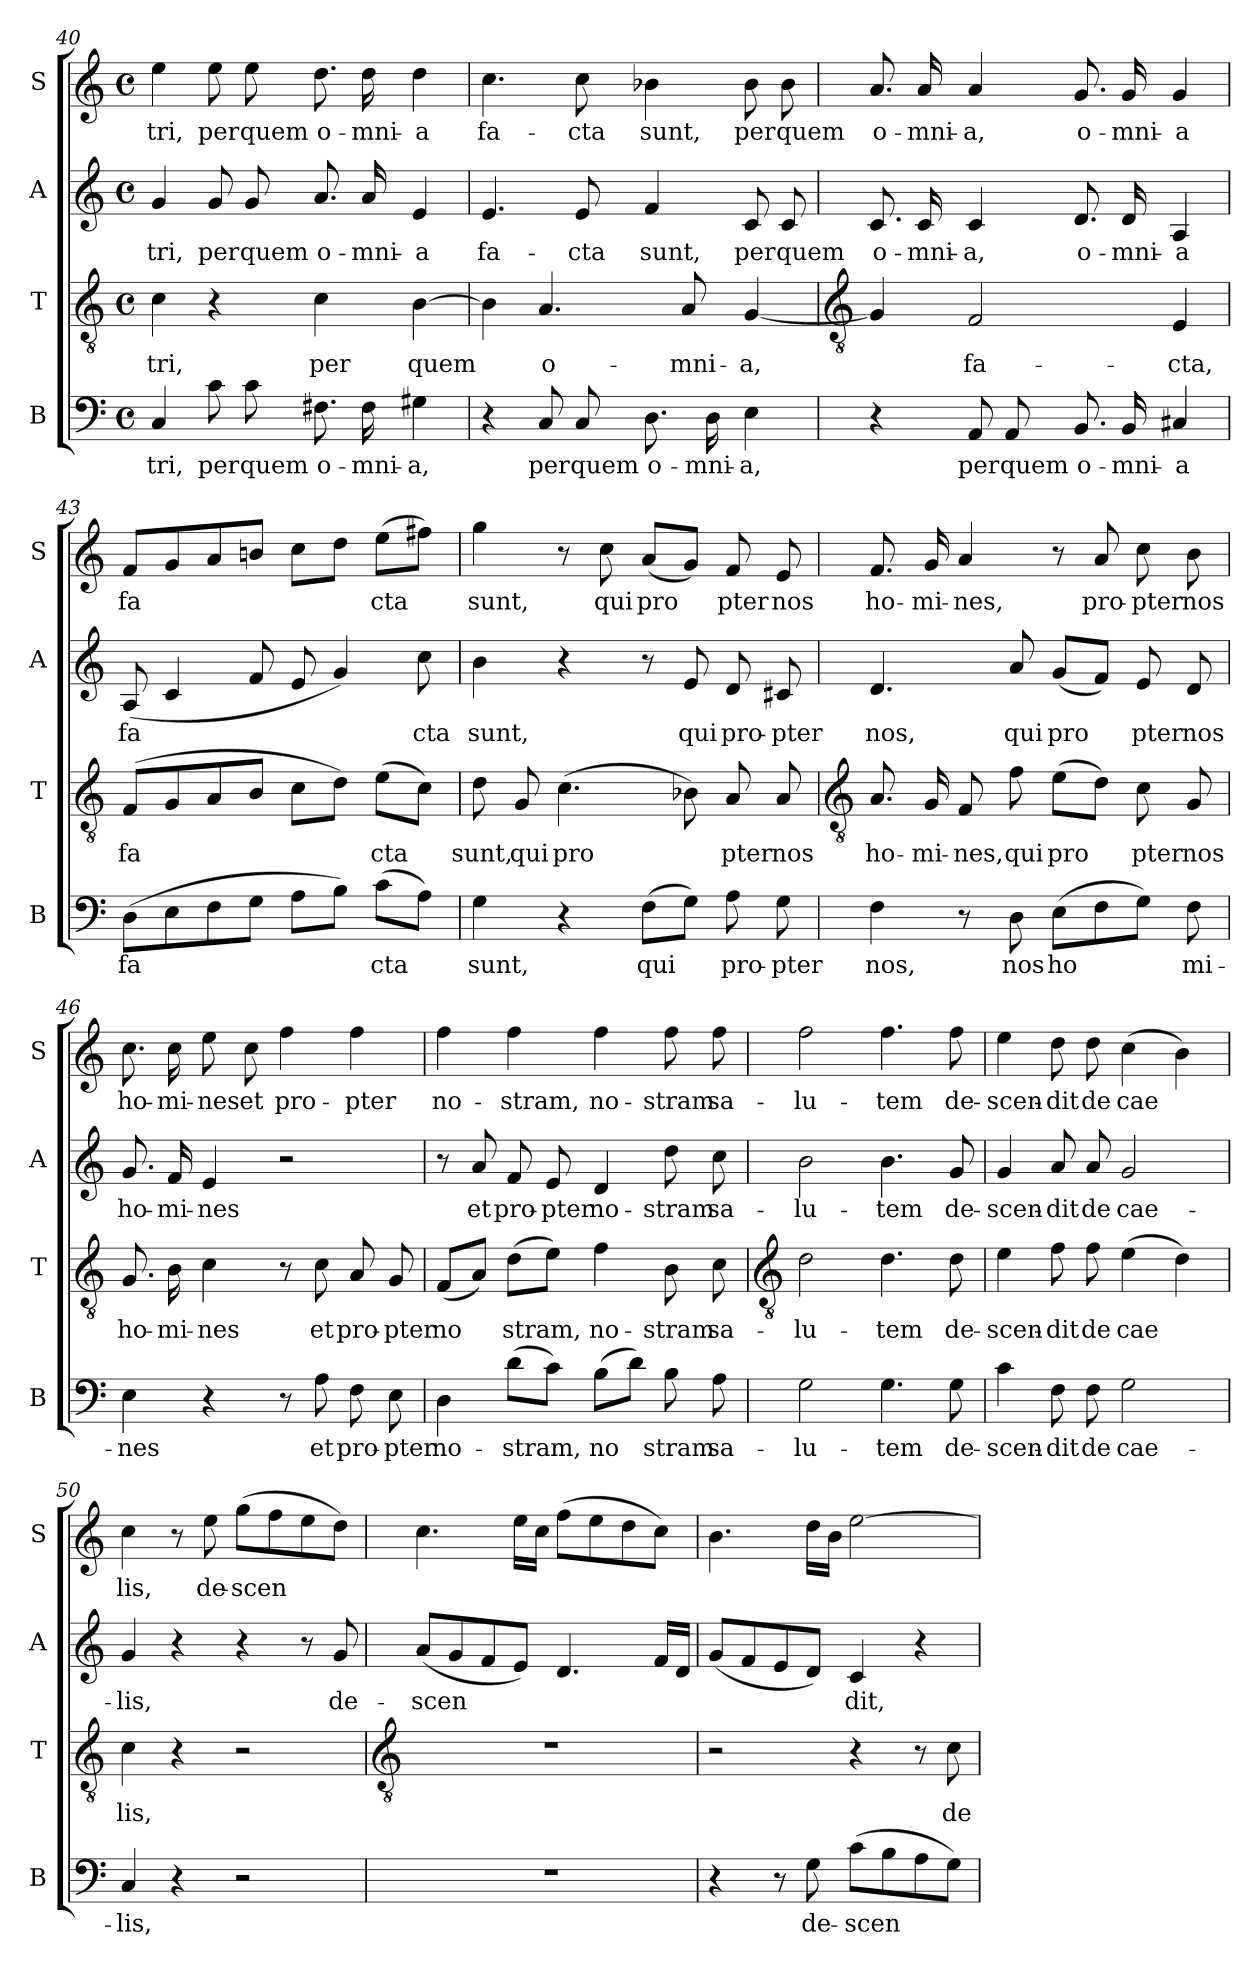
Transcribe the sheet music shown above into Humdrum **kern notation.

**kern	**text	**kern	**text	**kern	**text	**kern	**text
*part4	*part4	*part3	*part3	*part2	*part2	*part1	*part1
*staff4	*staff4	*staff3	*staff3	*staff2	*staff2	*staff1	*staff1
*I"B	*	*I"T	*	*I"A	*	*I"S	*
*I'B	*	*I'T	*	*I'A	*	*I'S	*
*clefF4	*	*clefGv2	*	*clefG2	*	*clefG2	*
*k[]	*	*k[]	*	*k[]	*	*k[]	*
*C:	*	*C:	*	*C:	*	*C:	*
*M4/4	*	*M4/4	*	*M4/4	*	*M4/4	*
*met(c)	*	*met(c)	*	*met(c)	*	*met(c)	*
=40	=40	=40	=40	=40	=40	=40	=40
!	!LO:LY:b	!	!LO:LY:b	!	!LO:LY:b	!	!LO:LY:b
4C	tri,	4c	tri,	4g	tri,	4ee	-tri,
!	!LO:LY:b	!	!	!	!LO:LY:b	!	!LO:LY:b
8c	per	4r	.	8g	per	8ee	per
!	!LO:LY:b	!	!	!	!LO:LY:b	!	!LO:LY:b
8c	quem	.	.	8g	quem	8ee	quem
!	!LO:LY:b	!	!LO:LY:b	!	!LO:LY:b	!	!LO:LY:b
8.F#X	o-	4c	per	8.a	o-	8.dd	o-
!	!LO:LY:b	!	!	!	!LO:LY:b	!	!LO:LY:b
16F#	-mni-	.	.	16a	-mni-	16dd	-mni-
!	!LO:LY:b	!	!LO:LY:b	!	!LO:LY:b	!	!LO:LY:b
4G#X	-a,	[4B	quem	4e	-a	4dd	-a
=41	=41	=41	=41	=41	=41	=41	=41
!	!	!	!	!	!LO:LY:b	!	!LO:LY:b
4r	.	4B]	.	4.e	fa-	4.cc	fa-
!	!LO:LY:b	!	!LO:LY:b	!	!	!	!
8C	per	4.A	o-	.	.	.	.
!	!LO:LY:b	!	!	!	!LO:LY:b	!	!LO:LY:b
8C	quem	.	.	8e	-cta	8cc	-cta
!	!LO:LY:b	!	!	!	!LO:LY:b	!	!LO:LY:b
8.D	o-	.	.	4f	sunt,	4b-X	sunt,
!	!	!	!LO:LY:b	!	!	!	!
.	.	8A	-mni-	.	.	.	.
!	!LO:LY:b	!	!	!	!	!	!
16D	-mni-	.	.	.	.	.	.
!	!LO:LY:b	!	!LO:LY:b	!	!LO:LY:b	!	!LO:LY:b
4E	-a,	[4G	-a,	8c	per	8b-	per
!	!	!	!	!	!LO:LY:b	!	!LO:LY:b
.	.	.	.	8c	quem	8b-	quem
!!LO:LB:g=z
=42	=42	=42	=42	=42	=42	=42	=42
*	*	*clefGv2	*	*	*	*	*
!	!	!	!	!	!LO:LY:b	!	!LO:LY:b
4r	.	4G]	.	8.c	o-	8.a	o-
!	!	!	!	!	!LO:LY:b	!	!LO:LY:b
.	.	.	.	16c	-mni-	16a	-mni-
!	!LO:LY:b	!	!LO:LY:b	!	!LO:LY:b	!	!LO:LY:b
8AA	per	2F	fa-	4c	-a,	4a	-a,
!	!LO:LY:b	!	!	!	!	!	!
8AA	quem	.	.	.	.	.	.
!	!LO:LY:b	!	!	!	!LO:LY:b	!	!LO:LY:b
8.BB	o-	.	.	8.d	o-	8.g	o-
!	!LO:LY:b	!	!	!	!LO:LY:b	!	!LO:LY:b
16BB	-mni-	.	.	16d	-mni-	16g	-mni-
!	!LO:LY:b	!	!LO:LY:b	!	!LO:LY:b	!	!LO:LY:b
4C#X	-a	4E	-cta,	4A	-a	4g	-a
=43	=43	=43	=43	=43	=43	=43	=43
!	!LO:LY:b	!	!LO:LY:b	!	!LO:LY:b	!	!LO:LY:b
(>8DL	fa	(<8FL	fa	(<8A	fa	8fL	fa
8E	.	8G	.	4c	.	8g	.
8F	.	8A	.	.	.	8a	.
8GJ	.	8BJ	.	8f	.	8bnJ	.
8AL	.	8cL	.	8e	.	8ccL	.
8BJ)	.	8dJ)	.	4g)	.	8ddJ	.
!	!LO:LY:b	!	!LO:LY:b	!	!	!	!LO:LY:b
(>8cL	cta	(>8eL	cta	.	.	(>8eeL	cta
!	!	!	!	!	!LO:LY:b	!	!
8AJ)	.	8cJ)	.	8cc	cta	8ff#XJ)	.
=44	=44	=44	=44	=44	=44	=44	=44
!	!LO:LY:b	!	!LO:LY:b	!	!LO:LY:b	!	!LO:LY:b
4G	sunt,	8d	sunt,	4b	sunt,	4gg	sunt,
!	!	!	!LO:LY:b	!	!	!	!
.	.	8G	qui	.	.	.	.
!	!	!	!LO:LY:b	!	!	!	!
4r	.	(>4.c	pro	4r	.	8r	.
!	!	!	!	!	!	!	!LO:LY:b
.	.	.	.	.	.	8cc	qui
!	!LO:LY:b	!	!	!	!	!	!LO:LY:b
(>8FL	qui	.	.	8r	.	(<8aL	pro
!	!	!	!	!	!LO:LY:b	!	!
8GJ)	.	8B-X)	.	8e	qui	8gJ)	.
!	!LO:LY:b	!	!LO:LY:b	!	!LO:LY:b	!	!LO:LY:b
8A	pro-	8A	pter	8d	pro-	8f	pter
!	!LO:LY:b	!	!LO:LY:b	!	!LO:LY:b	!	!LO:LY:b
8G	-pter	8A	nos	8c#X	-pter	8e	nos
!!LO:LB:g=z
=45	=45	=45	=45	=45	=45	=45	=45
*	*	*clefGv2	*	*	*	*	*
!	!LO:LY:b	!	!LO:LY:b	!	!LO:LY:b	!	!LO:LY:b
4F	nos,	8.A	ho-	4.d	nos,	8.f	ho-
!	!	!	!LO:LY:b	!	!	!	!LO:LY:b
.	.	16G	-mi-	.	.	16g	-mi-
!	!	!	!LO:LY:b	!	!	!	!LO:LY:b
8r	.	8F	-nes,	.	.	4a	-nes,
!	!LO:LY:b	!	!LO:LY:b	!	!LO:LY:b	!	!
8D	nos	8f	qui	8a	qui	.	.
!	!LO:LY:b	!	!LO:LY:b	!	!LO:LY:b	!	!
(>8EL	ho	(>8eL	pro	(<8gL	pro	8r	.
!	!	!	!	!	!	!	!LO:LY:b
8F	.	8dJ)	.	8fJ)	.	8a	pro-
!	!	!	!LO:LY:b	!	!LO:LY:b	!	!LO:LY:b
8GJ)	.	8c	pter	8e	pter	8cc	-pter
!	!LO:LY:b	!	!LO:LY:b	!	!LO:LY:b	!	!LO:LY:b
8F	mi-	8G	nos	8d	nos	8b	nos
=46	=46	=46	=46	=46	=46	=46	=46
!	!LO:LY:b	!	!LO:LY:b	!	!LO:LY:b	!	!LO:LY:b
4E	-nes	8.G	ho-	8.g	ho-	8.cc	ho-
!	!	!	!LO:LY:b	!	!LO:LY:b	!	!LO:LY:b
.	.	16B	-mi-	16f	-mi-	16cc	-mi-
!	!	!	!LO:LY:b	!	!LO:LY:b	!	!LO:LY:b
4r	.	4c	-nes	4e	-nes	8ee	-nes
!	!	!	!	!	!	!	!LO:LY:b
.	.	.	.	.	.	8cc	et
!	!	!	!	!	!	!	!LO:LY:b
8r	.	8r	.	2r	.	4ff	pro-
!	!LO:LY:b	!	!LO:LY:b	!	!	!	!
8A	et	8c	et	.	.	.	.
!	!LO:LY:b	!	!LO:LY:b	!	!	!	!LO:LY:b
8F	pro-	8A	pro-	.	.	4ff	-pter
!	!LO:LY:b	!	!LO:LY:b	!	!	!	!
8E	-pter	8G	-pter	.	.	.	.
=47	=47	=47	=47	=47	=47	=47	=47
!	!LO:LY:b	!	!LO:LY:b	!	!	!	!LO:LY:b
4D	no-	(<8FL	no	8r	.	4ff	no-
!	!	!	!	!	!LO:LY:b	!	!
.	.	8AJ)	.	8a	et	.	.
!	!LO:LY:b	!	!LO:LY:b	!	!LO:LY:b	!	!LO:LY:b
(>8dL	-stram,	(>8dL	stram,	8f	pro-	4ff	-stram,
!	!	!	!	!	!LO:LY:b	!	!
8cJ)	.	8eJ)	.	8e	-pter	.	.
!	!LO:LY:b	!	!LO:LY:b	!	!LO:LY:b	!	!LO:LY:b
(>8BL	no	4f	no-	4d	no-	4ff	no-
8dJ)	.	.	.	.	.	.	.
!	!LO:LY:b	!	!LO:LY:b	!	!LO:LY:b	!	!LO:LY:b
8B	stram	8B	-stram	8dd	-stram	8ff	-stram
!	!LO:LY:b	!	!LO:LY:b	!	!LO:LY:b	!	!LO:LY:b
8A	sa-	8c	sa-	8cc	sa-	8ff	sa-
!!LO:LB:g=z
=48	=48	=48	=48	=48	=48	=48	=48
*	*	*clefGv2	*	*	*	*	*
!	!LO:LY:b	!	!LO:LY:b	!	!LO:LY:b	!	!LO:LY:b
2G	-lu-	2d	-lu-	2b	-lu-	2ff	-lu-
!	!LO:LY:b	!	!LO:LY:b	!	!LO:LY:b	!	!LO:LY:b
4.G	-tem	4.d	-tem	4.b	-tem	4.ff	-tem
!	!LO:LY:b	!	!LO:LY:b	!	!LO:LY:b	!	!LO:LY:b
8G	de-	8d	de-	8g	de-	8ff	de-
=49	=49	=49	=49	=49	=49	=49	=49
!	!LO:LY:b	!	!LO:LY:b	!	!LO:LY:b	!	!LO:LY:b
4c	-scen-	4e	-scen-	4g	-scen-	4ee	-scen-
!	!LO:LY:b	!	!LO:LY:b	!	!LO:LY:b	!	!LO:LY:b
8F	-dit	8f	-dit	8a	-dit	8dd	-dit
!	!LO:LY:b	!	!LO:LY:b	!	!LO:LY:b	!	!LO:LY:b
8F	de	8f	de	8a	de	8dd	de
!	!LO:LY:b	!	!LO:LY:b	!	!LO:LY:b	!	!LO:LY:b
2G	cae-	(>4e	cae	2g	cae-	(>4cc	cae
.	.	4d)	.	.	.	4b)	.
=50	=50	=50	=50	=50	=50	=50	=50
!	!LO:LY:b	!	!LO:LY:b	!	!LO:LY:b	!	!LO:LY:b
4C	-lis,	4c	lis,	4g	-lis,	4cc	lis,
4r	.	4r	.	4r	.	8r	.
!	!	!	!	!	!	!	!LO:LY:b
.	.	.	.	.	.	8ee	de-
!	!	!	!	!	!	!	!LO:LY:b
2r	.	2r	.	4r	.	(>8ggL	-scen
.	.	.	.	.	.	8ff	.
.	.	.	.	8r	.	8ee	.
!	!	!	!	!	!LO:LY:b	!	!
.	.	.	.	8g	de-	8ddJ)	.
!!LO:LB:g=z
=51	=51	=51	=51	=51	=51	=51	=51
*	*	*clefGv2	*	*	*	*	*
!	!	!	!	!	!LO:LY:b	!	!
1r	.	1r	.	(<8aL	-scen	4.cc	.
.	.	.	.	8g	.	.	.
.	.	.	.	8f	.	.	.
.	.	.	.	8eJ)	.	16eeLL	.
.	.	.	.	.	.	16ccJJ	.
.	.	.	.	4.d	.	(>8ffL	.
.	.	.	.	.	.	8ee	.
.	.	.	.	.	.	8dd	.
.	.	.	.	16fLL	.	8ccJ)	.
.	.	.	.	16dJJ	.	.	.
=52	=52	=52	=52	=52	=52	=52	=52
4r	.	2r	.	(<8gL	.	4.b	.
.	.	.	.	8f	.	.	.
8r	.	.	.	8e	.	.	.
!	!LO:LY:b	!	!	!	!	!	!
8G	de-	.	.	8dJ)	.	16ddLL	.
.	.	.	.	.	.	16bJJ	.
!	!LO:LY:b	!	!	!	!LO:LY:b	!	!
(>8cL	-scen	4r	.	4c	dit,	[2ee	.
8B	.	.	.	.	.	.	.
8A	.	8r	.	4r	.	.	.
!	!	!	!LO:LY:b	!	!	!	!
8GJ)	.	8c	de-	.	.	.	.
=	=	=	=	=	=	=	=
*-	*-	*-	*-	*-	*-	*-	*-
